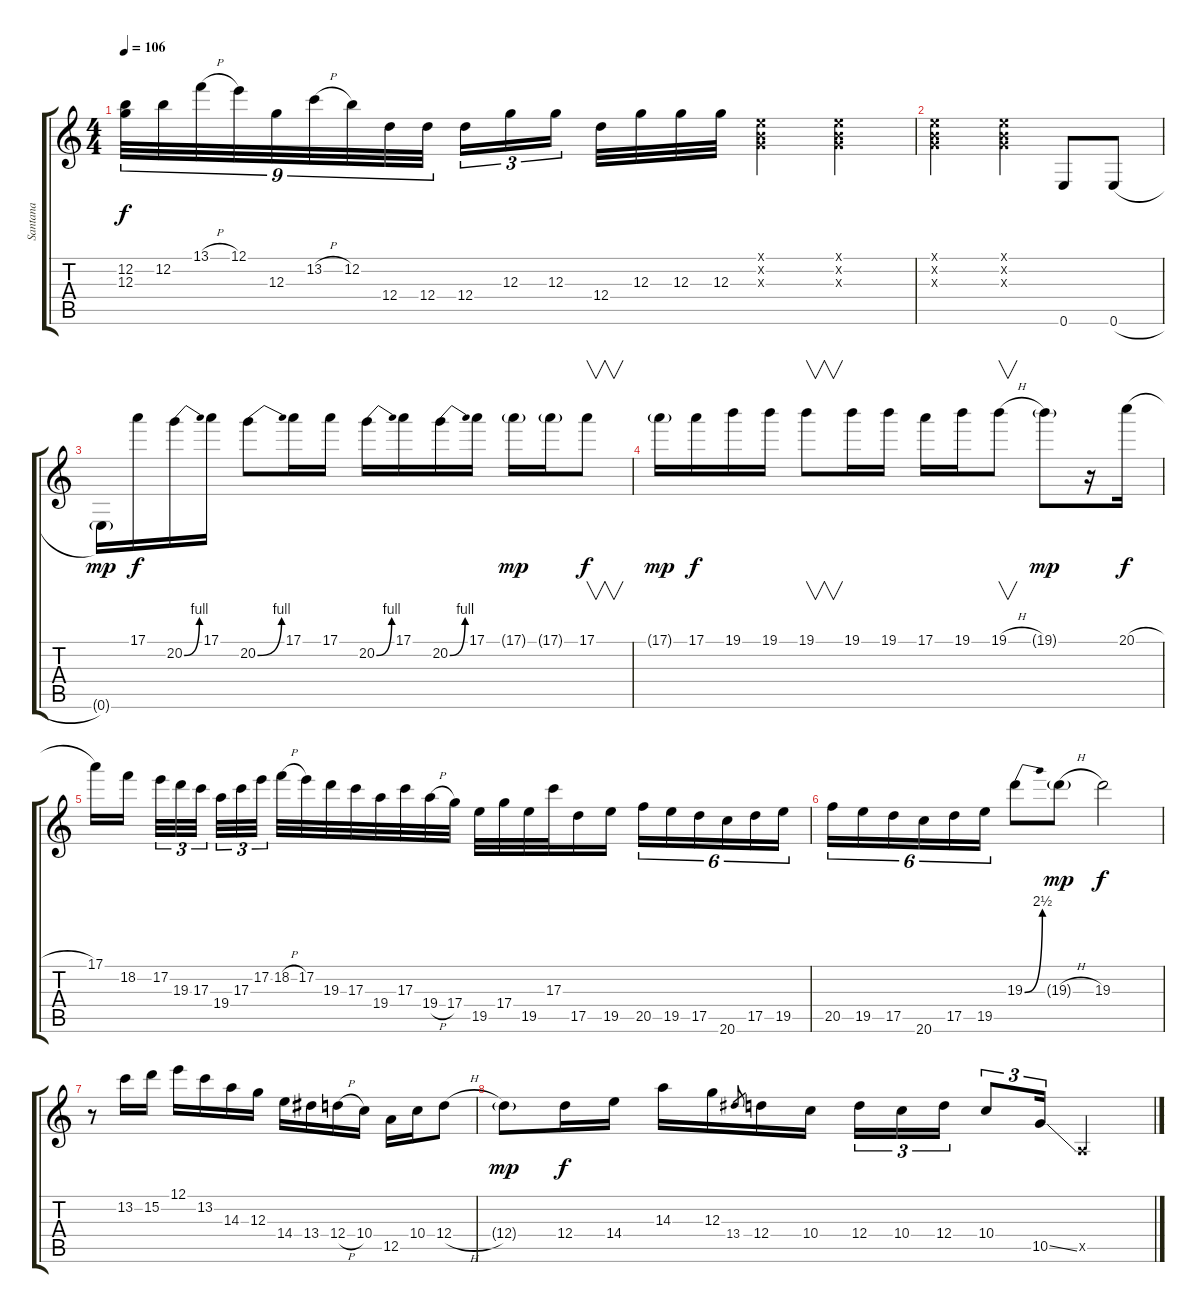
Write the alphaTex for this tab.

\track ("Santana" "Santana") {instrument overdrivenguitar}
\staff {score tabs}
\tuning (E4 B3 G3 D3 A2 E2) {hide}
\ts (4 4)
\tempo 106
\clef g2
\ks c
(12.2 12.3).32{tu (9 8) dy f} 12.2.32{tu (9 8)} 13.1{h}.32{tu (9 8)} 12.1.32{tu (9 8)} 12.3.32{tu (9 8)} 13.2{h}.32{tu (9 8)} 12.2.32{tu (9 8)} 12.4.32{tu (9 8)} 12.4.32{tu (9 8)} 12.4.16{tu (3 2)} 12.3.16{tu (3 2)} 12.3.16{tu (3 2)} 12.4.32 12.3.32 12.3.32 12.3.32 (0.1{x} 0.2{x} 0.3{x}).4 (0.1{x} 0.2{x} 0.3{x}).4 |
(0.1{x} 0.2{x} 0.3{x}).2 (0.1{x} 0.2{x} 0.3{x}).4 0.6.8 0.6{h}.8 |
0.6{g}.16{dy mp} 17.1.16{dy f} 20.2{be (bend 0 0 60 4)}.16 17.1.16 20.2{be (bend 0 0 60 4)}.8 17.1.16 17.1.16 20.2{be (bend 0 0 60 4)}.16 17.1.16 20.2{be (bend 0 0 60 4)}.16 17.1.16 17.1{g}.16{dy mp} 17.1{g}.16 17.1.8{v dy f} |
17.1{g}.16{dy mp} 17.1.16{dy f} 19.1.16 19.1.16 19.1.8{v} 19.1.16 19.1.16 17.1.16 19.1.16 19.1{h}.8{v} 19.1{g}.8{dy mp} r.16 20.1{h}.16{dy f} |
17.1.16 18.2.16 17.2.32{tu (3 2)} 19.3.32{tu (3 2)} 17.3.32{tu (3 2)} 19.4.32{tu (3 2)} 17.3.32{tu (3 2)} 17.2.32{tu (3 2)} 18.2{h}.32 17.2.32 19.3.32 17.3.32 19.4.32 17.3.32 19.4{h}.32 17.4.32 19.5.32 17.4.32 19.5.32 17.3.32 17.5.16 19.5.16 20.5.16{tu (6 4)} 19.5.16{tu (6 4)} 17.5.16{tu (6 4)} 20.6.16{tu (6 4)} 17.5.16{tu (6 4)} 19.5.16{tu (6 4)} |
20.5.16{tu (6 4)} 19.5.16{tu (6 4)} 17.5.16{tu (6 4)} 20.6.16{tu (6 4)} 17.5.16{tu (6 4)} 19.5.16{tu (6 4)} 19.3{be (bend 0 0 60 10)}.8 19.3{h g}.8{dy mp} 19.3.2{dy f} |
r.8 13.2.16 15.2.16 12.1.16 13.2.16 14.3.16 12.3.16 14.4.16 13.4.16 12.4{h}.16 10.4.16 12.5.16 10.4.16 12.4{h}.8 |
12.4{g}.8{dy mp} 12.4.16{dy f} 14.4.16 14.3.16 12.3.16 13.4.8{gr} 12.4.16 10.4.16 12.4.16{tu (3 2)} 10.4.16{tu (3 2)} 12.4.16{tu (3 2)} 10.4.8{tu (3 2)} 10.5{ss}.16{tu (3 2)} 0.5{x}.4
